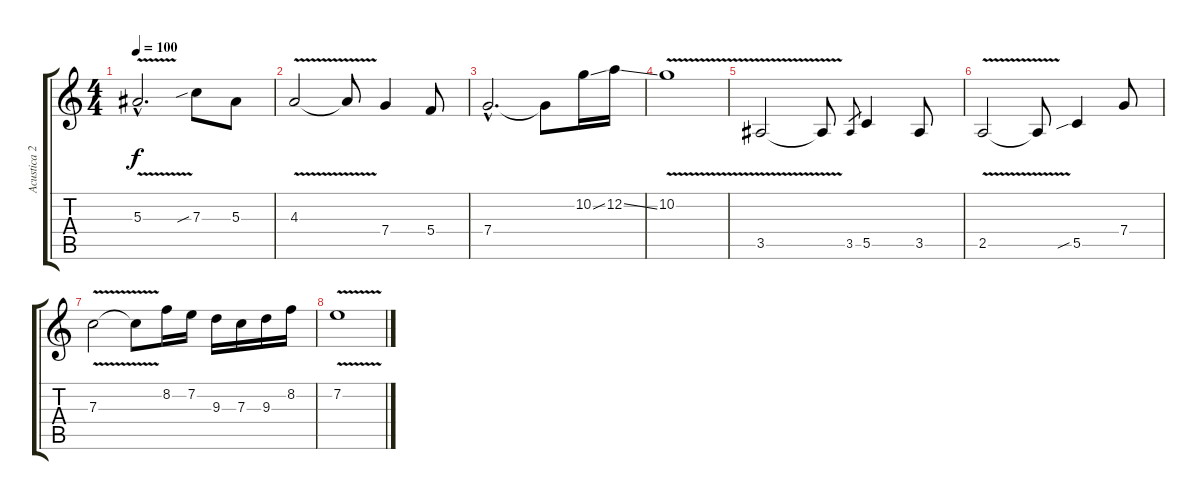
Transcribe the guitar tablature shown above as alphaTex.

\track ("Acustica 2" "Acustica 2") {instrument electricguitarjazz}
\staff {score tabs}
\tuning (D4 A3 F3 C3 G2 D2) {hide}
\ts (4 4)
\tempo 100
\clef g2
\ks c
5.3{v hac}.2{d dy f} 7.3{sib}.8 5.3.8 |
4.3{v}.2 4.3{t}.8 7.4.4 5.4.8 |
7.4{hac}.2{d} 7.4{t}.8 10.2{ss}.16 12.2{ss}.16 |
10.2{v}.1 |
3.5{v}.2 3.5{t}.8 3.5.8{gr} 5.5.4 3.5.8 |
2.5{v}.2 2.5{t}.8 5.5{sib}.4 7.4.8 |
7.3{v}.2 7.3{t}.8 8.2.16 7.2.16 9.3.16 7.3.16 9.3.16 8.2.16 |
7.2{v}.1
